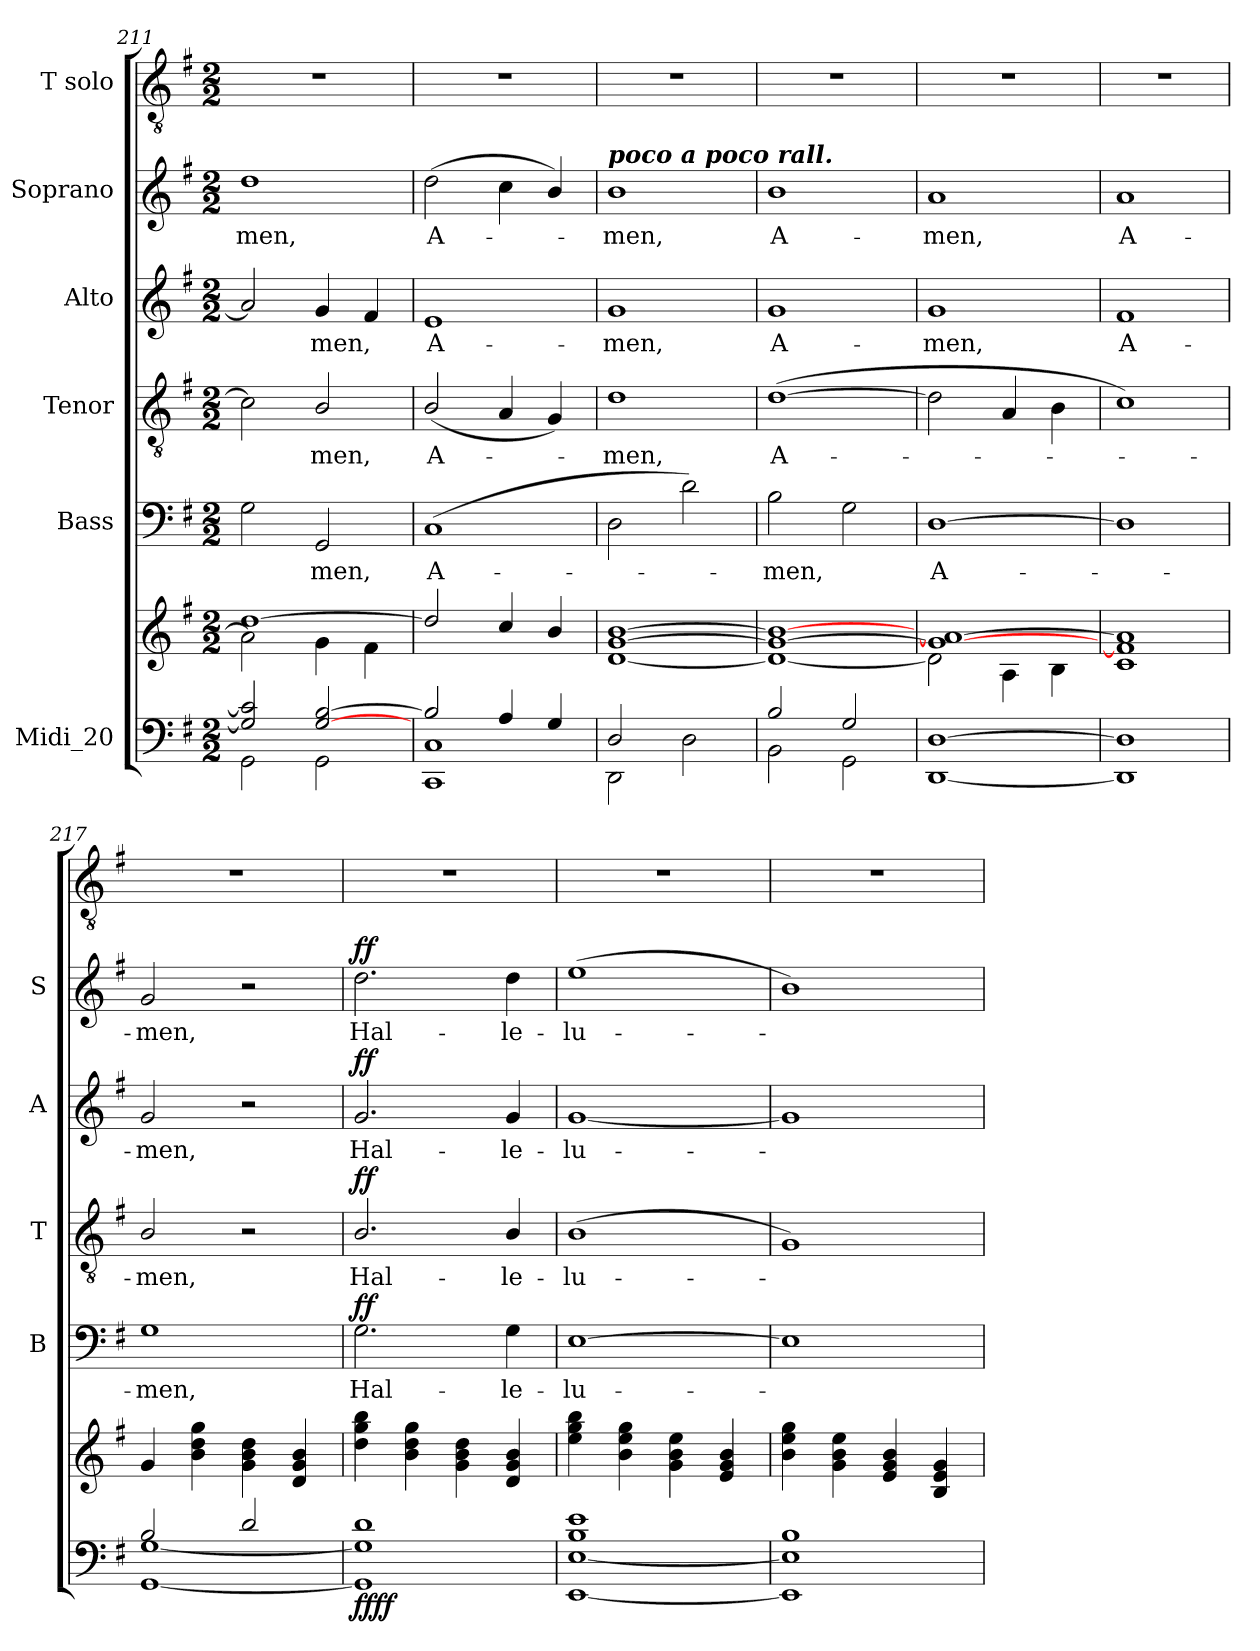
**kern	**kern	**dynam	**kern	**text	**dynam	**kern	**text	**dynam	**kern	**text	**dynam	**kern	**text	**dynam	**kern
*part6	*part6	*part6	*part5	*part5	*part5	*part4	*part4	*part4	*part3	*part3	*part3	*part2	*part2	*part2	*part1
*staff7	*staff6	*staff6/7	*staff5	*staff5	*staff5	*staff4	*staff4	*staff4	*staff3	*staff3	*staff3	*staff2	*staff2	*staff2	*staff1
*I"Midi_20	*	*	*I"Bass	*	*	*I"Tenor	*	*	*I"Alto	*	*	*I"Soprano	*	*	*I"T solo
*	*	*	*I'B	*	*	*I'T	*	*	*I'A	*	*	*I'S	*	*	*
!!LO:LB:g=z
*clefF4	*clefG2	*	*clefF4	*	*	*clefGv2	*	*	*clefG2	*	*	*clefG2	*	*	*clefGv2
*k[f#]	*k[f#]	*	*k[f#]	*	*	*k[f#]	*	*	*k[f#]	*	*	*k[f#]	*	*	*k[f#]
*G:	*G:	*	*G:	*	*	*G:	*	*	*G:	*	*	*G:	*	*	*G:
*M2/2	*M2/2	*	*M2/2	*	*	*M2/2	*	*	*M2/2	*	*	*M2/2	*	*	*M2/2
=211	=211	=211	=211	=211	=211	=211	=211	=211	=211	=211	=211	=211	=211	=211	=211
*^	*^	*	*	*	*	*	*	*	*	*	*	*	*	*	*
!	!	!	!	!	!	!	!	!	!	!	!	!	!	!	!LO:LY:b	!	!
2G/] 2c/]	2GG\	[1dd/	2a\]	.	2G	.	.	2c]	.	.	2a]	.	.	1dd	-men,	.	1r
!	!	!	!	!	!	!LO:LY:b	!	!	!LO:LY:b	!	!	!LO:LY:b	!	!	!	!	!
[2G/ [2B/	2GG\	.	4g\	.	2GG	men,	.	2B/	men,	.	4g	men,	.	.	.	.	.
.	.	.	4f#\	.	.	.	.	.	.	.	4f#	.	.	.	.	.	.
=212	=212	=212	=212	=212	=212	=212	=212	=212	=212	=212	=212	=212	=212	=212	=212	=212	=212
!	!	!	!	!	!	!LO:LY:b	!	!	!LO:LY:b	!	!	!LO:LY:b	!	!	!LO:LY:b	!	!
2B/]	1CC\ 1C\	2dd/]	1ryy	.	(>1C	A-	.	(<2B/	A-	.	1e	A-	.	(>2dd	A-	.	1r
4A/	.	4cc/	.	.	.	.	.	4A	.	.	.	.	.	4cc	.	.	.
4G/	.	4b/	.	.	.	.	.	4G)	.	.	.	.	.	4b/)	.	.	.
=213	=213	=213	=213	=213	=213	=213	=213	=213	=213	=213	=213	=213	=213	=213	=213	=213	=213
!	!	!	!	!	!	!	!	!	!	!	!	!	!	!LO:TX:a:Bi:t=poco a poco rall.	!	!	!
!	!	!	!	!	!	!	!	!	!LO:LY:b	!	!	!LO:LY:b	!	!	!LO:LY:b	!	!
2D/	2DD\	[1g/ [1b/	[1d\	.	2D	.	.	1d	men,	.	1g	-men,	.	1b	men,	.	1r
2ryy	2D\	.	.	.	2d)	.	.	.	.	.	.	.	.	.	.	.	.
=214	=214	=214	=214	=214	=214	=214	=214	=214	=214	=214	=214	=214	=214	=214	=214	=214	=214
!	!	!	!	!	!	!LO:LY:b	!	!	!LO:LY:b	!	!	!LO:LY:b	!	!	!LO:LY:b	!	!
2B/	2BB\	1g/_ 1b/_	1d\_	.	2B	men,	.	(>[1d	A-	.	1g	A-	.	1b	A-	.	1r
2G/	2GG\	.	.	.	2G	.	.	.	.	.	.	.	.	.	.	.	.
=215	=215	=215	=215	=215	=215	=215	=215	=215	=215	=215	=215	=215	=215	=215	=215	=215	=215
!	!	!	!	!	!	!LO:LY:b	!	!	!	!	!	!LO:LY:b	!	!	!LO:LY:b	!	!
[1D/	[1DD\	1g/_ 1a/_	2d\]	.	[1D	A-	.	2d]	.	.	1g	-men,	.	1a	-men,	.	1r
.	.	.	4A\	.	.	.	.	4A	.	.	.	.	.	.	.	.	.
.	.	.	4B\	.	.	.	.	4B	.	.	.	.	.	.	.	.	.
=216	=216	=216	=216	=216	=216	=216	=216	=216	=216	=216	=216	=216	=216	=216	=216	=216	=216
!	!	!	!	!	!	!	!	!	!	!	!	!LO:LY:b	!	!	!LO:LY:b	!	!
1D/]	1DD\]	1f#/] 1a/]	1c\	.	1D]	.	.	1c)	.	.	1f#	A-	.	1a	A-	.	1r
=217	=217	=217	=217	=217	=217	=217	=217	=217	=217	=217	=217	=217	=217	=217	=217	=217	=217
!	!	!	!	!	!	!LO:LY:b	!	!	!LO:LY:b	!	!	!LO:LY:b	!	!	!LO:LY:b	!	!
2B/	[1GG\ [1G\	4g/	1ryy	.	1G	men,	.	2B/	men,	.	2g	-men,	.	2g	-men,	.	1r
.	.	4b\ 4dd\ 4gg\	.	.	.	.	.	.	.	.	.	.	.	.	.	.	.
2d/	.	4g\ 4b\ 4dd\	.	.	.	.	.	2r	.	.	2r	.	.	2r	.	.	.
.	.	4d/ 4g/ 4b/	.	.	.	.	.	.	.	.	.	.	.	.	.	.	.
=218	=218	=218	=218	=218	=218	=218	=218	=218	=218	=218	=218	=218	=218	=218	=218	=218	=218
!	!	!	!	!LO:DY:b=2	!	!LO:LY:b	!	!	!LO:LY:b	!	!	!LO:LY:b	!	!	!LO:LY:b	!	!
!	!	!	!	!LO:DY:n=1:b	!	!	!LO:DY:b	!	!	!LO:DY:b	!	!	!LO:DY:b	!	!	!LO:DY:b	!
1d/	1GG\] 1G\]	4dd\ 4gg\ 4bb\	1ryy	ff ff	2.G	Hal-	ff	2.B/	Hal-	ff	2.g	Hal-	ff	2.dd	Hal-	ff	1r
.	.	4b\ 4dd\ 4gg\	.	.	.	.	.	.	.	.	.	.	.	.	.	.	.
.	.	4g\ 4b\ 4dd\	.	.	.	.	.	.	.	.	.	.	.	.	.	.	.
!	!	!	!	!	!	!LO:LY:b	!	!	!LO:LY:b	!	!	!LO:LY:b	!	!	!LO:LY:b	!	!
.	.	4d/ 4g/ 4b/	.	.	4G	-le-	.	4B/	-le-	.	4g	-le-	.	4dd	-le-	.	.
=219	=219	=219	=219	=219	=219	=219	=219	=219	=219	=219	=219	=219	=219	=219	=219	=219	=219
!	!	!	!	!	!	!LO:LY:b	!	!	!LO:LY:b	!	!	!LO:LY:b	!	!	!LO:LY:b	!	!
1B/ 1e/	[1EE\ [1E\	4ee\ 4gg\ 4bb\	1ryy	.	[1E	-lu-	.	(<1B	-lu-	.	[1g	-lu-	.	(>1ee	-lu-	.	1r
.	.	4b\ 4ee\ 4gg\	.	.	.	.	.	.	.	.	.	.	.	.	.	.	.
.	.	4g\ 4b\ 4ee\	.	.	.	.	.	.	.	.	.	.	.	.	.	.	.
.	.	4e/ 4g/ 4b/	.	.	.	.	.	.	.	.	.	.	.	.	.	.	.
=220	=220	=220	=220	=220	=220	=220	=220	=220	=220	=220	=220	=220	=220	=220	=220	=220	=220
1B/	1EE\] 1E\]	4b\ 4ee\ 4gg\	1ryy	.	1E]	.	.	1G)	.	.	1g]	.	.	1b)	.	.	1r
.	.	4g\ 4b\ 4ee\	.	.	.	.	.	.	.	.	.	.	.	.	.	.	.
.	.	4e/ 4g/ 4b/	.	.	.	.	.	.	.	.	.	.	.	.	.	.	.
.	.	4B/ 4e/ 4g/	.	.	.	.	.	.	.	.	.	.	.	.	.	.	.
*v	*v	*	*	*	*	*	*	*	*	*	*	*	*	*	*	*	*
*	*v	*v	*	*	*	*	*	*	*	*	*	*	*	*	*	*
=	=	=	=	=	=	=	=	=	=	=	=	=	=	=	=
*-	*-	*-	*-	*-	*-	*-	*-	*-	*-	*-	*-	*-	*-	*-	*-
